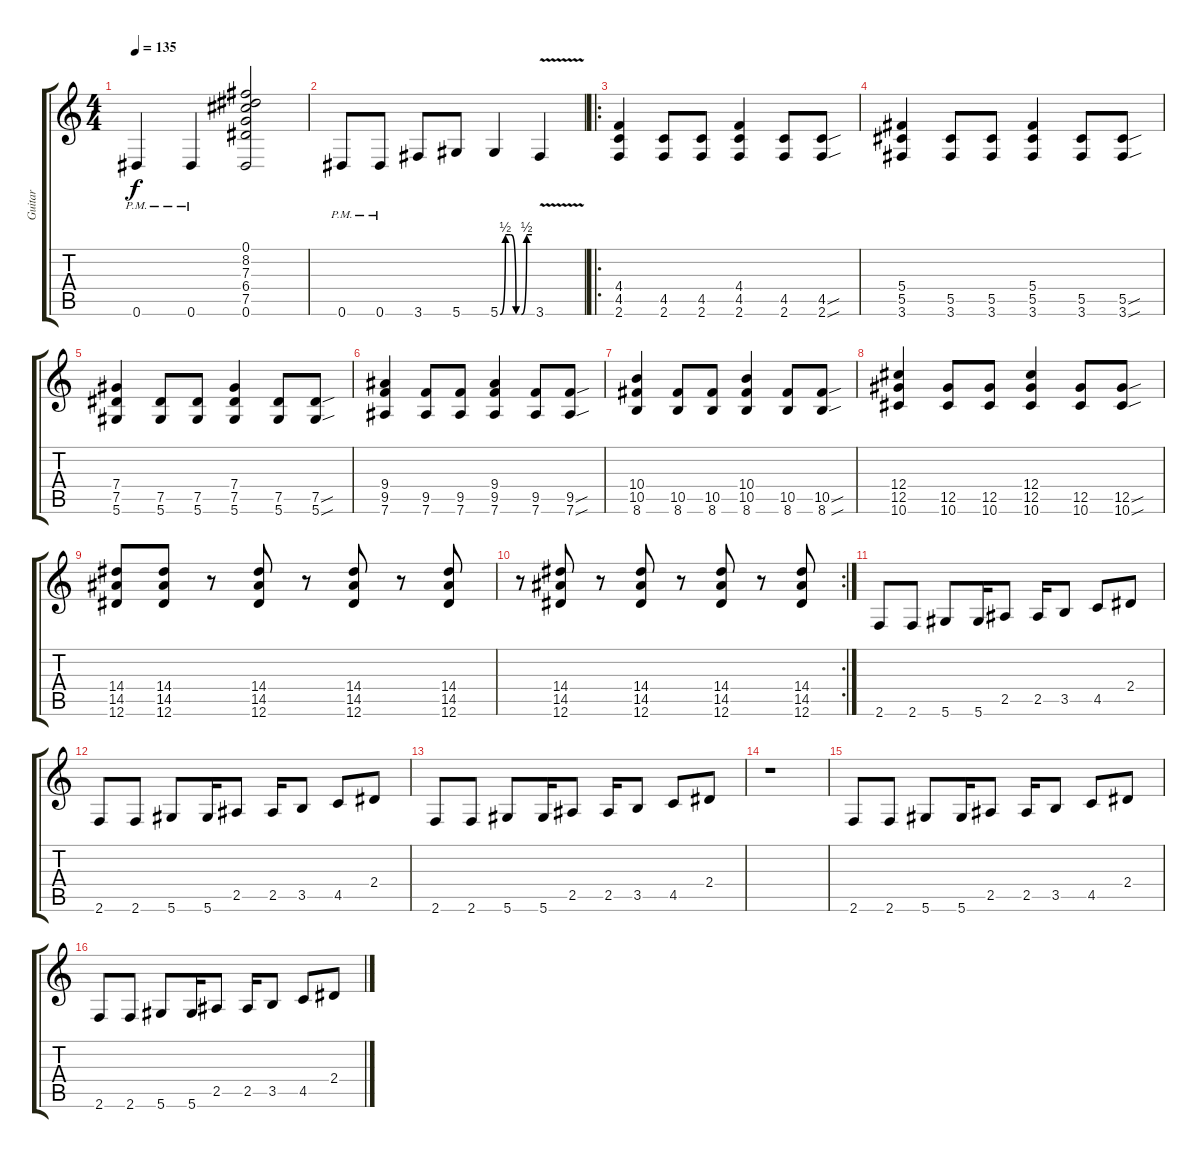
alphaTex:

\track ("Guitar" "Guitar") {instrument overdrivenguitar}
\staff {score tabs}
\tuning (Eb4 Bb3 Gb3 Db3 Ab2 Eb2) {hide}
\ts (4 4)
\tempo 135
\clef g2
\ks c
0.6{pm}.4{dy f} 0.6{pm}.4 (0.1 8.2 7.3 6.4 7.5 0.6).2 |
0.6{pm}.8 0.6{pm}.8 3.6.8 5.6.8 5.6{be (custom 0 0 10 2 20 2 30 0 40 0 50 2 60 2)}.4 3.6{v}.4 |
\ro
(4.4 4.5 2.6).4 (4.5 2.6).8 (4.5 2.6).8 (4.4 4.5 2.6).4 (4.5 2.6).8 (4.5{sou} 2.6{sou}).8 |
(5.4 5.5 3.6).4 (5.5 3.6).8 (5.5 3.6).8 (5.4 5.5 3.6).4 (5.5 3.6).8 (5.5{sou} 3.6{sou}).8 |
(7.4 7.5 5.6).4 (7.5 5.6).8 (7.5 5.6).8 (7.4 7.5 5.6).4 (7.5 5.6).8 (7.5{sou} 5.6{sou}).8 |
(9.4 9.5 7.6).4 (9.5 7.6).8 (9.5 7.6).8 (9.4 9.5 7.6).4 (9.5 7.6).8 (9.5{sou} 7.6{sou}).8 |
(10.4 10.5 8.6).4 (10.5 8.6).8 (10.5 8.6).8 (10.4 10.5 8.6).4 (10.5 8.6).8 (10.5{sou} 8.6{sou}).8 |
(12.4 12.5 10.6).4 (12.5 10.6).8 (12.5 10.6).8 (12.4 12.5 10.6).4 (12.5 10.6).8 (12.5{sou} 10.6{sou}).8 |
(14.4 14.5 12.6).8 (14.4 14.5 12.6).8 r.8 (14.4 14.5 12.6).8 r.8 (14.4 14.5 12.6).8 r.8 (14.4 14.5 12.6).8 |
\rc 2
r.8 (14.4 14.5 12.6).8 r.8 (14.4 14.5 12.6).8 r.8 (14.4 14.5 12.6).8 r.8 (14.4 14.5 12.6).8 |
2.6.8 2.6.8 5.6.8 5.6.16 2.5.8 2.5.16 3.5.8 4.5.8 2.4.8 |
2.6.8 2.6.8 5.6.8 5.6.16 2.5.8 2.5.16 3.5.8 4.5.8 2.4.8 |
2.6.8 2.6.8 5.6.8 5.6.16 2.5.8 2.5.16 3.5.8 4.5.8 2.4.8 |
r.1 |
2.6.8 2.6.8 5.6.8 5.6.16 2.5.8 2.5.16 3.5.8 4.5.8 2.4.8 |
2.6.8 2.6.8 5.6.8 5.6.16 2.5.8 2.5.16 3.5.8 4.5.8 2.4.8
